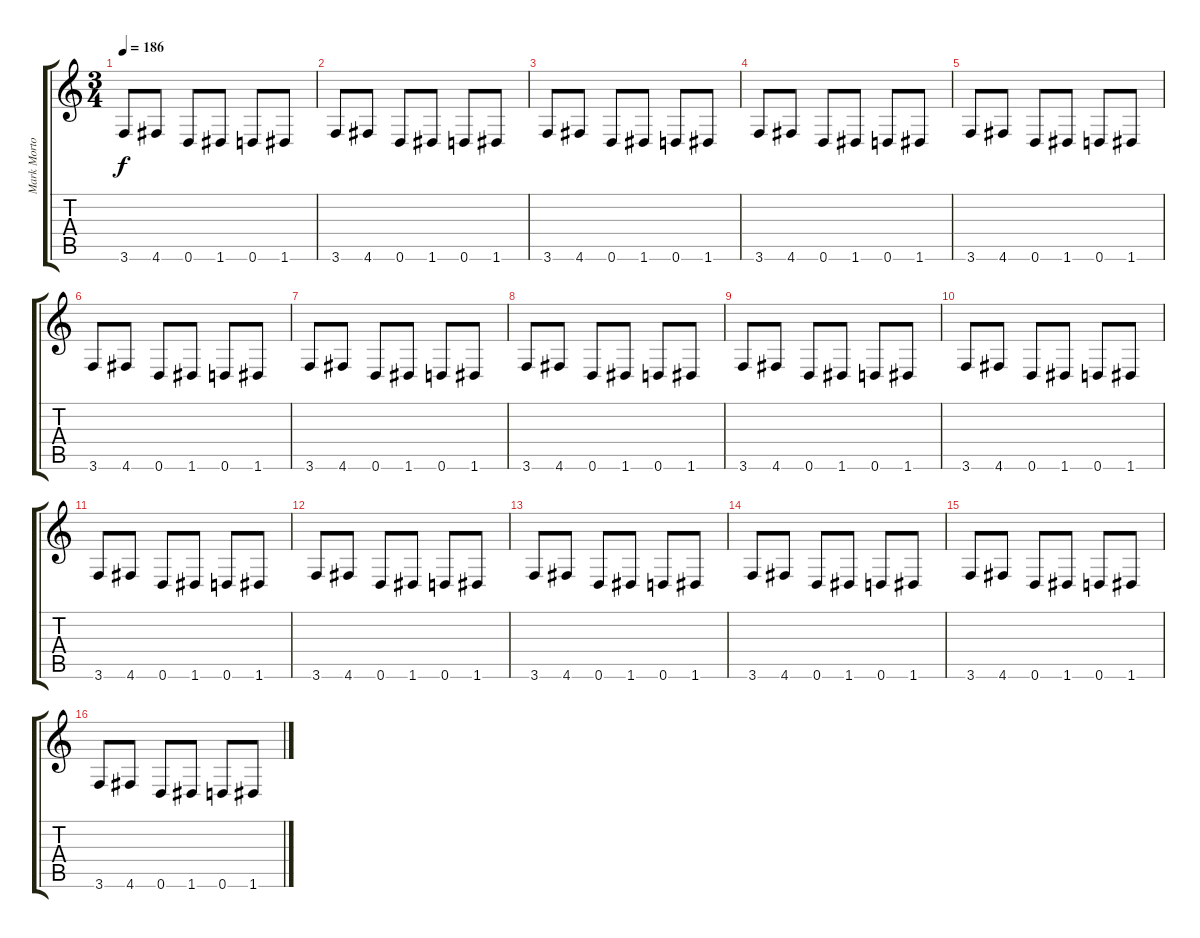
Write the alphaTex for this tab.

\track ("Mark Morton" "Mark Morto") {instrument distortionguitar}
\staff {score tabs}
\tuning (E4 B3 G3 D3 A2 D2) {hide}
\ts (3 4)
\tempo 186
\clef g2
\ks c
3.6.8{dy f} 4.6.8 0.6.8 1.6.8 0.6.8 1.6.8 |
3.6.8 4.6.8 0.6.8 1.6.8 0.6.8 1.6.8 |
3.6.8 4.6.8 0.6.8 1.6.8 0.6.8 1.6.8 |
3.6.8 4.6.8 0.6.8 1.6.8 0.6.8 1.6.8 |
3.6.8 4.6.8 0.6.8 1.6.8 0.6.8 1.6.8 |
3.6.8 4.6.8 0.6.8 1.6.8 0.6.8 1.6.8 |
3.6.8 4.6.8 0.6.8 1.6.8 0.6.8 1.6.8 |
3.6.8 4.6.8 0.6.8 1.6.8 0.6.8 1.6.8 |
3.6.8 4.6.8 0.6.8 1.6.8 0.6.8 1.6.8 |
3.6.8 4.6.8 0.6.8 1.6.8 0.6.8 1.6.8 |
3.6.8 4.6.8 0.6.8 1.6.8 0.6.8 1.6.8 |
3.6.8 4.6.8 0.6.8 1.6.8 0.6.8 1.6.8 |
3.6.8 4.6.8 0.6.8 1.6.8 0.6.8 1.6.8 |
3.6.8 4.6.8 0.6.8 1.6.8 0.6.8 1.6.8 |
3.6.8 4.6.8 0.6.8 1.6.8 0.6.8 1.6.8 |
3.6.8 4.6.8 0.6.8 1.6.8 0.6.8 1.6.8
